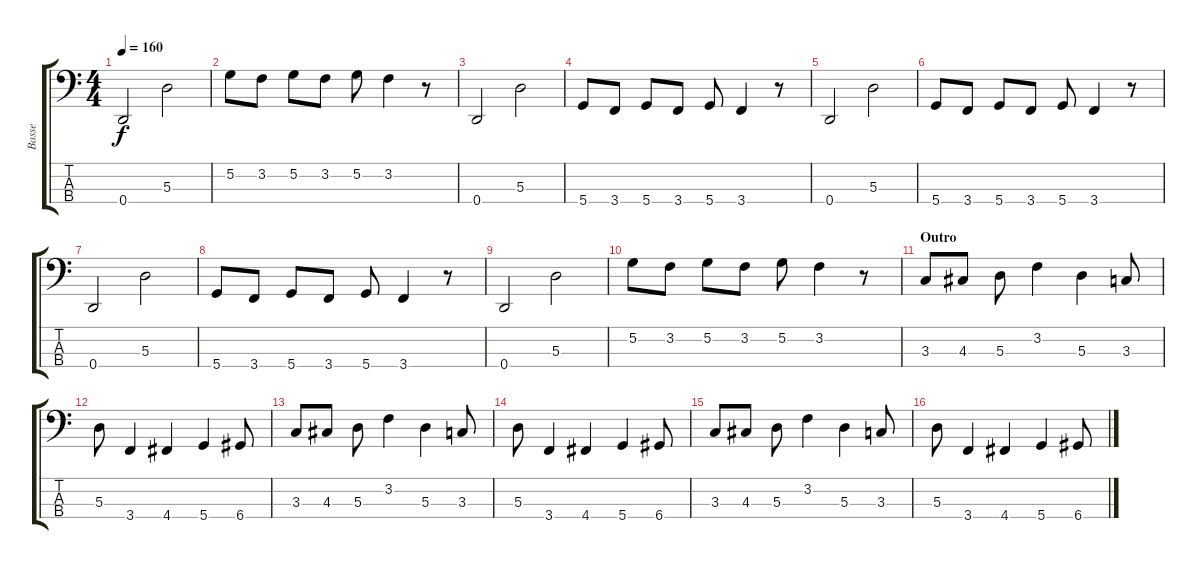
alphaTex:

\track ("Basse" "Basse") {instrument electricbassfinger}
\staff {score tabs}
\tuning (G2 D2 A1 D1) {hide}
\ts (4 4)
\tempo 160
\clef f4
\ks c
0.4.2{dy f} 5.3.2 |
5.2.8 3.2.8 5.2.8 3.2.8 5.2.8 3.2.4 r.8 |
0.4.2 5.3.2 |
5.4.8 3.4.8 5.4.8 3.4.8 5.4.8 3.4.4 r.8 |
0.4.2 5.3.2 |
5.4.8 3.4.8 5.4.8 3.4.8 5.4.8 3.4.4 r.8 |
0.4.2 5.3.2 |
5.4.8 3.4.8 5.4.8 3.4.8 5.4.8 3.4.4 r.8 |
0.4.2 5.3.2 |
5.2.8 3.2.8 5.2.8 3.2.8 5.2.8 3.2.4 r.8 |
\section ("" "Outro")
3.3.8 4.3.8 5.3.8 3.2.4 5.3.4 3.3.8 |
5.3.8 3.4.4 4.4.4 5.4.4 6.4.8 |
3.3.8 4.3.8 5.3.8 3.2.4 5.3.4 3.3.8 |
5.3.8 3.4.4 4.4.4 5.4.4 6.4.8 |
3.3.8 4.3.8 5.3.8 3.2.4 5.3.4 3.3.8 |
5.3.8 3.4.4 4.4.4 5.4.4 6.4.8
